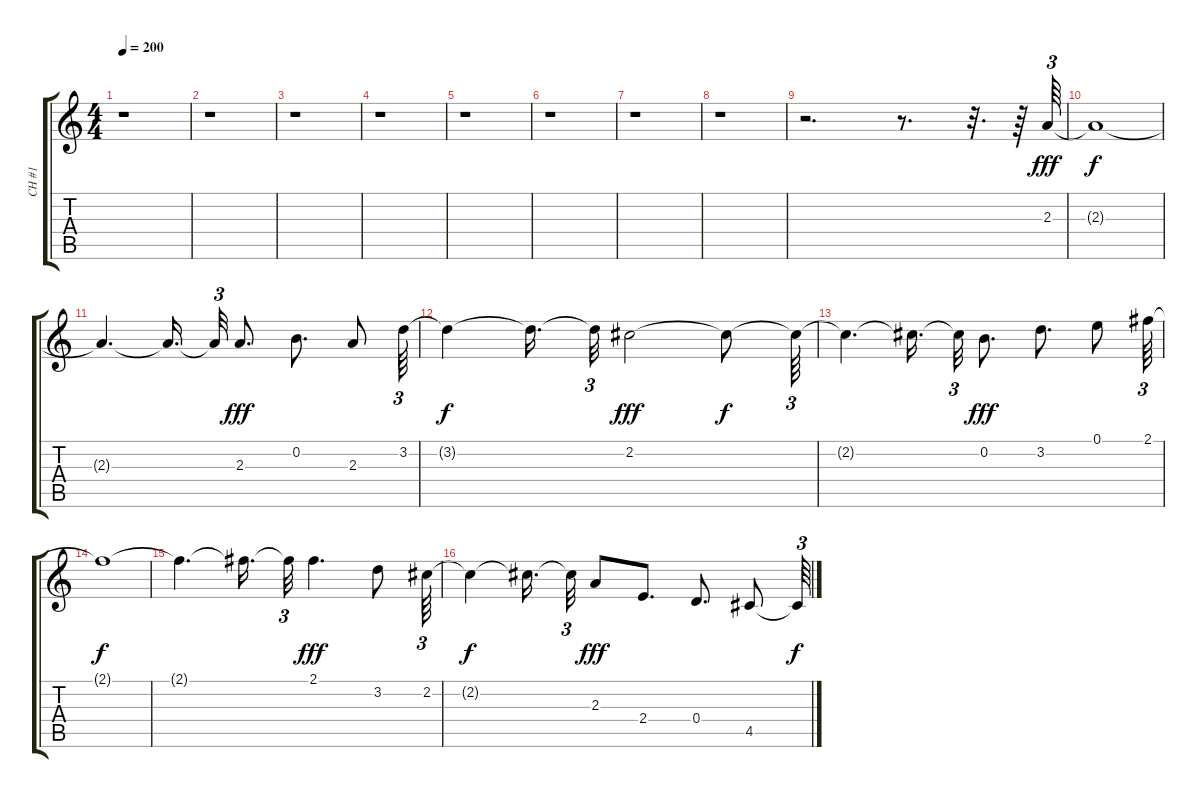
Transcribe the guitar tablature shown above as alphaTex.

\track ("CH #1" "CH #1") {instrument distortionguitar}
\staff {score tabs}
\tuning (E4 B3 G3 D3 A2 E2) {hide}
\ts (4 4)
\tempo 200
\clef g2
\ks c
r.1{dy f} |
r.1 |
r.1 |
r.1 |
r.1 |
r.1 |
r.1 |
r.1 |
r.2{d} r.8{d} r.32{d} r.64 2.3.64{tu (3 2) dy fff} |
2.3{t}.1{dy f} |
2.3{t}.4{d} 2.3{t}.16{d beam splitsecondary} 2.3{t}.32{tu (3 2)} 2.3.8{d dy fff} 0.2.8{d} 2.3.8 3.2.64{tu (3 2)} |
3.2{t}.4{dy f} 3.2{t}.16{d} 3.2{t}.32{tu (3 2)} 2.2.2{dy fff} 2.2{t}.8{dy f} 2.2{t}.64{tu (3 2)} |
2.2{t}.4{d} 2.2{t}.16{d beam splitsecondary} 2.2{t}.32{tu (3 2)} 0.2.8{d dy fff} 3.2.8{d} 0.1.8 2.1.64{tu (3 2)} |
2.1{t}.1{dy f} |
2.1{t}.4{d} 2.1{t}.16{d} 2.1{t}.32{tu (3 2)} 2.1.4{d dy fff} 3.2.8 2.2.64{tu (3 2)} |
2.2{t}.4{dy f} 2.2{t}.16{d beam splitsecondary} 2.2{t}.32{tu (3 2)} 2.3.8{dy fff} 2.4.8{d} 0.4.8{d} 4.5.8 4.5{t}.64{tu (3 2) dy f}
